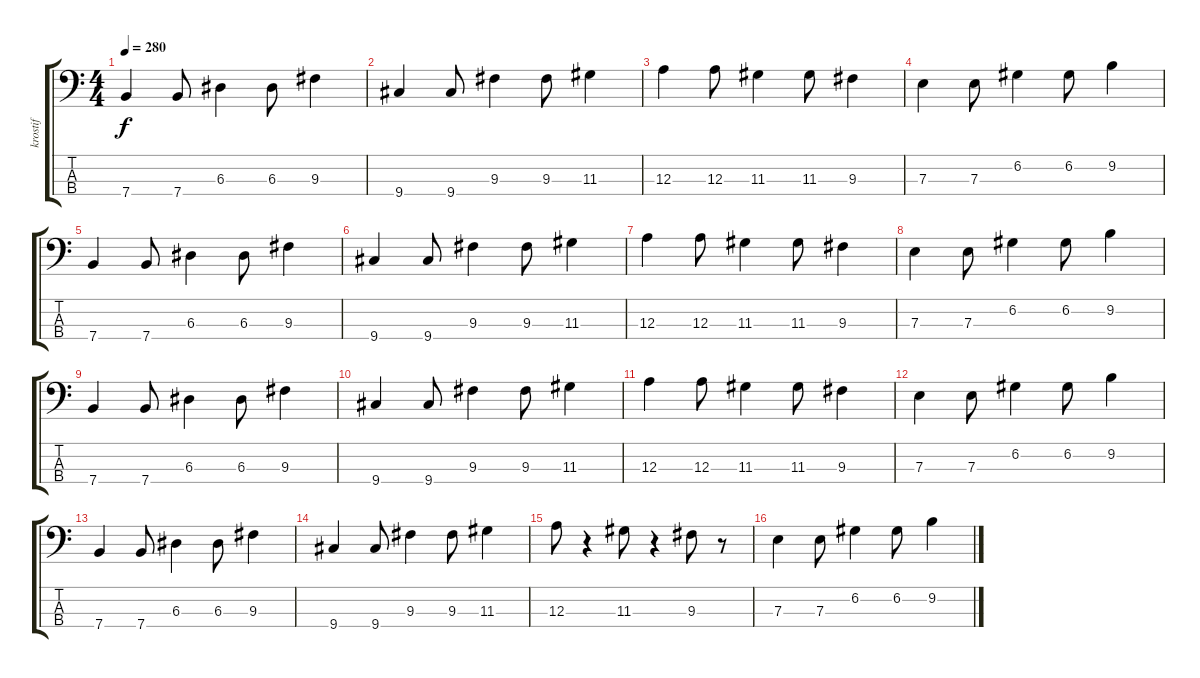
\track ("krostif" "krostif") {instrument electricbassfinger}
\staff {score tabs}
\tuning (G2 D2 A1 E1) {hide}
\ts (4 4)
\tempo 280
\clef f4
\ks c
7.4.4{dy f} 7.4.8 6.3.4 6.3.8 9.3.4 |
9.4.4 9.4.8 9.3.4 9.3.8 11.3.4 |
12.3.4 12.3.8 11.3.4 11.3.8 9.3.4 |
7.3.4 7.3.8 6.2.4 6.2.8 9.2.4 |
7.4.4 7.4.8 6.3.4 6.3.8 9.3.4 |
9.4.4 9.4.8 9.3.4 9.3.8 11.3.4 |
12.3.4 12.3.8 11.3.4 11.3.8 9.3.4 |
7.3.4 7.3.8 6.2.4 6.2.8 9.2.4 |
7.4.4 7.4.8 6.3.4 6.3.8 9.3.4 |
9.4.4 9.4.8 9.3.4 9.3.8 11.3.4 |
12.3.4 12.3.8 11.3.4 11.3.8 9.3.4 |
7.3.4 7.3.8 6.2.4 6.2.8 9.2.4 |
7.4.4 7.4.8 6.3.4 6.3.8 9.3.4 |
9.4.4 9.4.8 9.3.4 9.3.8 11.3.4 |
12.3.8 r.4 11.3.8 r.4 9.3.8 r.8 |
7.3.4 7.3.8 6.2.4 6.2.8 9.2.4
